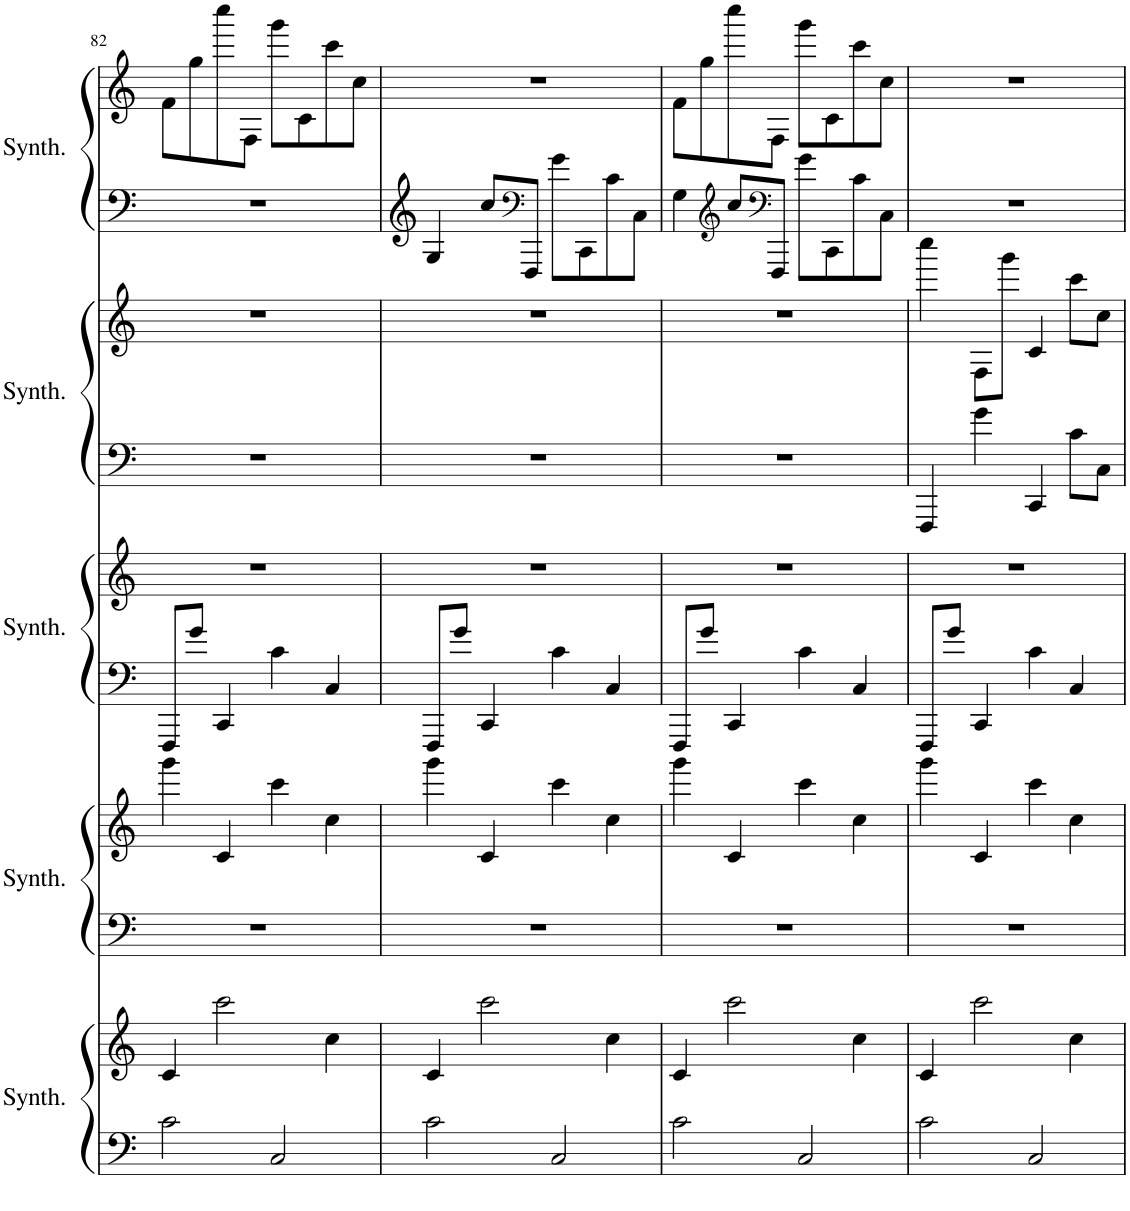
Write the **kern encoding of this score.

**kern	**kern	**kern	**kern	**kern	**kern	**kern	**kern	**kern	**kern
*part5	*part5	*part4	*part4	*part3	*part3	*part2	*part2	*part1	*part1
*staff10	*staff9	*staff8	*staff7	*staff6	*staff5	*staff4	*staff3	*staff2	*staff1
*I"Pad Synthesizer, Warm Pad	*	*I"Pad Synthesizer, Warm Pad	*	*I"Pad Synthesizer, Warm Pad	*	*I"Pad Synthesizer, Warm Pad	*	*I"Pad Synthesizer, Warm Pad	*
*I'Synth.	*	*I'Synth.	*	*I'Synth.	*	*I'Synth.	*	*I'Synth.	*
!!LO:PB:g=z
*clefF4	*clefG2	*clefF4	*clefG2	*clefF4	*clefG2	*clefF4	*clefG2	*clefF4	*clefG2
*k[]	*k[]	*k[]	*k[]	*k[]	*k[]	*k[]	*k[]	*k[]	*k[]
*M4/4	*M4/4	*M4/4	*M4/4	*M4/4	*M4/4	*M4/4	*M4/4	*M4/4	*M4/4
=82	=82	=82	=82	=82	=82	=82	=82	=82	=82
2c\	4c/	1r	4ggg\	8FFF/L	1r	1r	1r	1r	8f\L
.	.	.	.	8g/J	.	.	.	.	8gg\
.	2ccc\	.	4c/	4CC/	.	.	.	.	8cccc\
.	.	.	.	.	.	.	.	.	8F\J
2C/	.	.	4ccc\	4c\	.	.	.	.	8ggg\L
.	.	.	.	.	.	.	.	.	8c\
.	4cc\	.	4cc\	4C/	.	.	.	.	8ccc\
.	.	.	.	.	.	.	.	.	8cc\J
=83	=83	=83	=83	=83	=83	=83	=83	=83	=83
2c\	4c/	1r	4ggg\	8FFF/L	1r	1r	1r	4G/	1r
.	.	.	.	8g/J	.	.	.	.	.
.	2ccc\	.	4c/	4CC/	.	.	.	8cc/L	.
*	*	*	*	*	*	*	*	*clefF4	*
.	.	.	.	.	.	.	.	8FFF/J	.
2C/	.	.	4ccc\	4c\	.	.	.	8g\L	.
.	.	.	.	.	.	.	.	8CC\	.
.	4cc\	.	4cc\	4C/	.	.	.	8c\	.
.	.	.	.	.	.	.	.	8C\J	.
=84	=84	=84	=84	=84	=84	=84	=84	=84	=84
2c\	4c/	1r	4ggg\	8FFF/L	1r	1r	1r	4G\	8f\L
.	.	.	.	8g/J	.	.	.	.	8gg\
*	*	*	*	*	*	*	*	*clefG2	*
.	2ccc\	.	4c/	4CC/	.	.	.	8cc/L	8cccc\
*	*	*	*	*	*	*	*	*clefF4	*
.	.	.	.	.	.	.	.	8FFF/J	8F\J
2C/	.	.	4ccc\	4c\	.	.	.	8g\L	8ggg\L
.	.	.	.	.	.	.	.	8CC\	8c\
.	4cc\	.	4cc\	4C/	.	.	.	8c\	8ccc\
.	.	.	.	.	.	.	.	8C\J	8cc\J
=85	=85	=85	=85	=85	=85	=85	=85	=85	=85
2c\	4c/	1r	4ggg\	8FFF/L	1r	4FFF/	4cccc\	1r	1r
.	.	.	.	8g/J	.	.	.	.	.
.	2ccc\	.	4c/	4CC/	.	4g\	8F\L	.	.
.	.	.	.	.	.	.	8ggg\J	.	.
2C/	.	.	4ccc\	4c\	.	4CC/	4c/	.	.
.	4cc\	.	4cc\	4C/	.	8c\L	8ccc\L	.	.
.	.	.	.	.	.	8C\J	8cc\J	.	.
=	=	=	=	=	=	=	=	=	=
*-	*-	*-	*-	*-	*-	*-	*-	*-	*-
